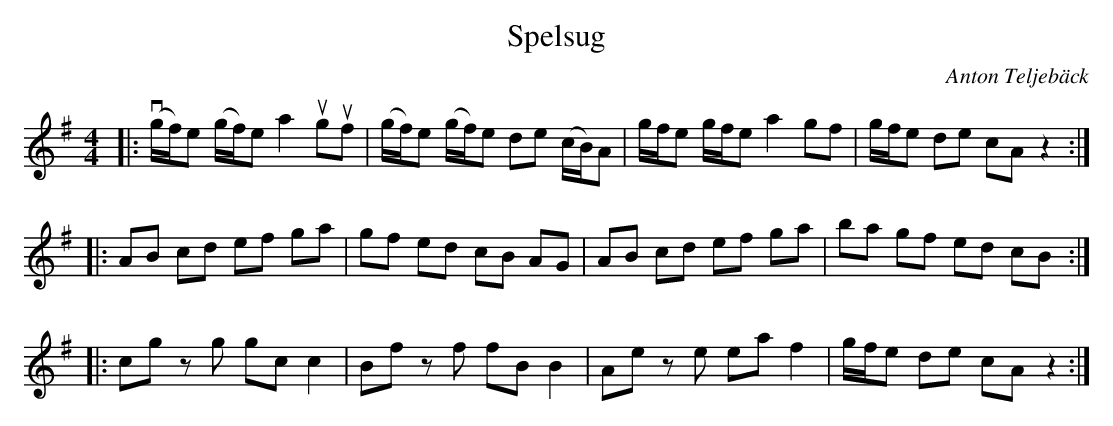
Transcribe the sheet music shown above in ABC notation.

X:1
T:Spelsug
C:Anton Teljebäck
M:4/4
L:1/8
K:G
|: v(g/f/)e (g/f/)e a2 uguf | (g/f/)e (g/f/)e de (c/B/)A | g/f/e g/f/e a2 gf | g/f/e de cA z2 :|
|: AB cd ef ga | gf ed cB AG | AB cd ef ga | ba gf ed cB :|
|:cg zg gc c2 | Bf zf fB B2 | Ae ze ea f2 | g/f/e de cA z2 :|
